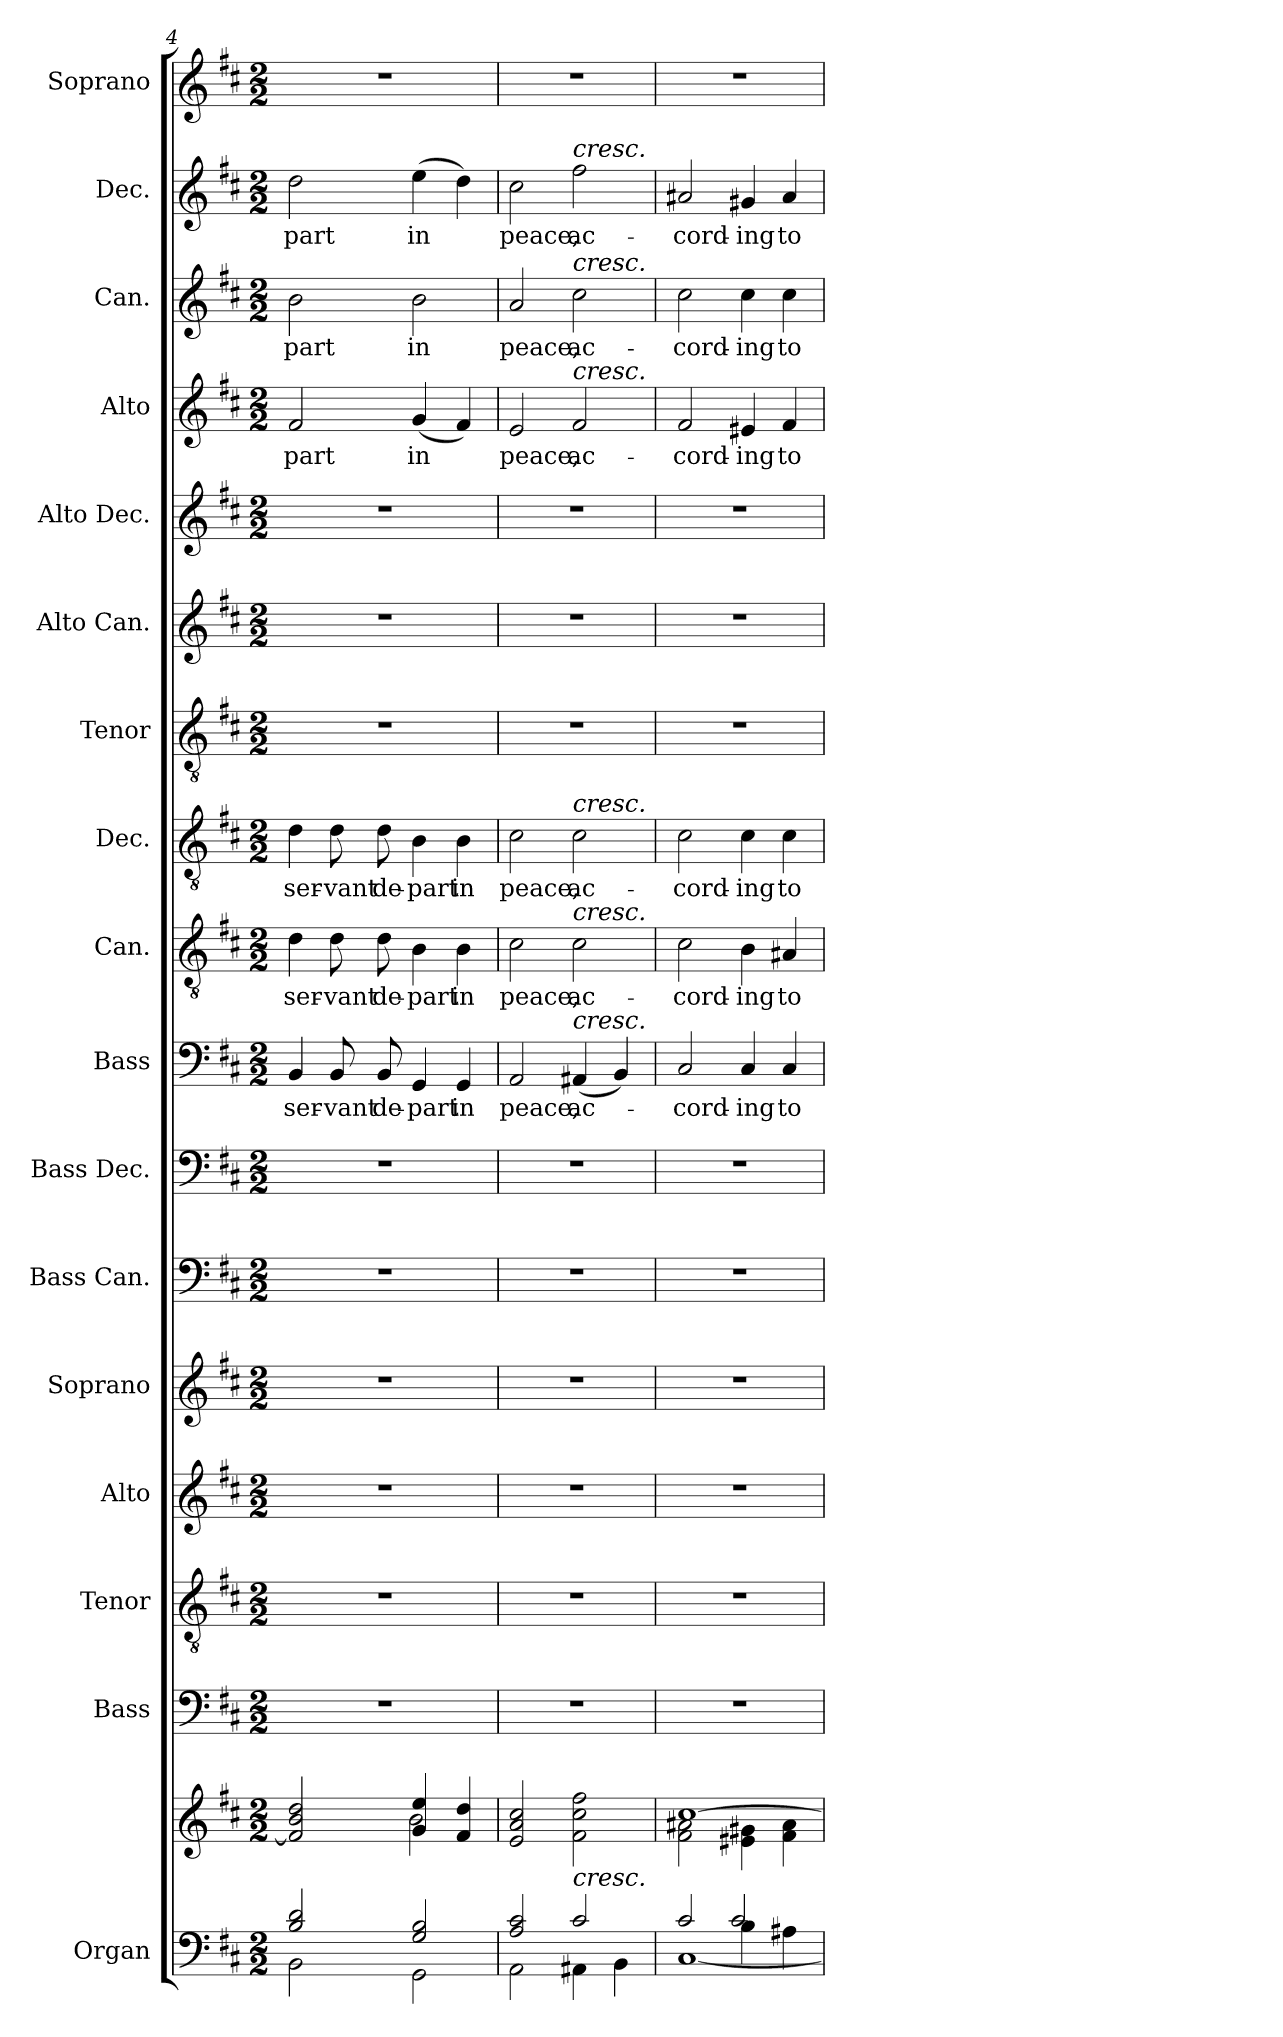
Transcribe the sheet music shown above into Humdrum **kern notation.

**kern	**kern	**kern	**kern	**kern	**kern	**kern	**kern	**kern	**text	**kern	**text	**kern	**text	**kern	**kern	**kern	**kern	**text	**kern	**text	**kern	**text	**kern
*part17	*part17	*part16	*part15	*part14	*part13	*part12	*part11	*part10	*part10	*part9	*part9	*part8	*part8	*part7	*part6	*part5	*part4	*part4	*part3	*part3	*part2	*part2	*part1
*staff18	*staff17	*staff16	*staff15	*staff14	*staff13	*staff12	*staff11	*staff10	*staff10	*staff9	*staff9	*staff8	*staff8	*staff7	*staff6	*staff5	*staff4	*staff4	*staff3	*staff3	*staff2	*staff2	*staff1
*I"Organ	*	*I"Bass	*I"Tenor	*I"Alto	*I"Soprano	*I"Bass Can.	*I"Bass Dec.	*I"Bass	*	*I"Can.	*	*I"Dec.	*	*I"Tenor	*I"Alto Can.	*I"Alto Dec.	*I"Alto	*	*I"Can.	*	*I"Dec.	*	*I"Soprano
*I'Org.	*	*I'B.	*I'T.	*I'A.	*I'S.	*I'B.   Can.	*I'Dec.	*I'B.	*	*	*	*I'Dec.	*	*I'T.	*I'A.   Can.	*I'Dec.	*I'A.	*	*	*	*I'Dec.	*	*I'S.
*clefF4	*clefG2	*clefF4	*clefGv2	*clefG2	*clefG2	*clefF4	*clefF4	*clefF4	*	*clefGv2	*	*clefGv2	*	*clefGv2	*clefG2	*clefG2	*clefG2	*	*clefG2	*	*clefG2	*	*clefG2
*	*	*	*ITrd7c12	*	*	*	*	*	*	*ITrd7c12	*	*ITrd7c12	*	*ITrd7c12	*	*	*	*	*	*	*	*	*
*k[f#c#]	*k[f#c#]	*k[f#c#]	*k[f#c#]	*k[f#c#]	*k[f#c#]	*k[f#c#]	*k[f#c#]	*k[f#c#]	*	*k[f#c#]	*	*k[f#c#]	*	*k[f#c#]	*k[f#c#]	*k[f#c#]	*k[f#c#]	*	*k[f#c#]	*	*k[f#c#]	*	*k[f#c#]
*D:	*D:	*D:	*D:	*D:	*D:	*D:	*D:	*D:	*	*D:	*	*D:	*	*D:	*D:	*D:	*D:	*	*D:	*	*D:	*	*D:
*M2/2	*M2/2	*M2/2	*M2/2	*M2/2	*M2/2	*M2/2	*M2/2	*M2/2	*	*M2/2	*	*M2/2	*	*M2/2	*M2/2	*M2/2	*M2/2	*	*M2/2	*	*M2/2	*	*M2/2
=4	=4	=4	=4	=4	=4	=4	=4	=4	=4	=4	=4	=4	=4	=4	=4	=4	=4	=4	=4	=4	=4	=4	=4
*^	*^	*	*	*	*	*	*	*	*	*	*	*	*	*	*	*	*	*	*	*	*	*	*
!	!	!	!	!	!	!	!	!	!	!	!LO:LY:b:color=#000000	!	!	!	!	!	!	!	!	!	!	!	!	!	!
!	!	!	!	!	!	!	!	!	!	!	!	!	!LO:LY:b:color=#000000	!	!	!	!	!	!	!	!	!	!	!	!
!	!	!	!	!	!	!	!	!	!	!	!	!	!	!	!LO:LY:b:color=#000000	!	!	!	!	!	!	!	!	!	!
!	!	!	!	!	!	!	!	!	!	!	!	!	!	!	!	!	!	!	!	!LO:LY:b:color=#000000	!	!	!	!	!
!	!	!	!	!	!	!	!	!	!	!	!	!	!	!	!	!	!	!	!	!	!	!LO:LY:b:color=#000000	!	!	!
!	!	!	!	!	!	!	!	!	!	!	!	!	!	!	!	!	!	!	!	!	!	!	!	!LO:LY:b:color=#000000	!
2Bi/ 2di	2BBi\	2f#i/] 2bi 2ddi	2ryy	1r	1r	1r	1r	1r	1r	4BBi/	ser-	4Di\	ser-	4Di\	ser-	1r	1r	1r	2f#i/	-part	2bi\	-part	2ddi\	-part	1r
!	!	!	!	!	!	!	!	!	!	!	!LO:LY:b:color=#000000	!	!	!	!	!	!	!	!	!	!	!	!	!	!
!	!	!	!	!	!	!	!	!	!	!	!	!	!LO:LY:b:color=#000000	!	!	!	!	!	!	!	!	!	!	!	!
!	!	!	!	!	!	!	!	!	!	!	!	!	!	!	!LO:LY:b:color=#000000	!	!	!	!	!	!	!	!	!	!
.	.	.	.	.	.	.	.	.	.	8BBi/	-vant	8Di\	-vant	8Di\	-vant	.	.	.	.	.	.	.	.	.	.
!	!	!	!	!	!	!	!	!	!	!	!LO:LY:b:color=#000000	!	!	!	!	!	!	!	!	!	!	!	!	!	!
!	!	!	!	!	!	!	!	!	!	!	!	!	!LO:LY:b:color=#000000	!	!	!	!	!	!	!	!	!	!	!	!
!	!	!	!	!	!	!	!	!	!	!	!	!	!	!	!LO:LY:b:color=#000000	!	!	!	!	!	!	!	!	!	!
.	.	.	.	.	.	.	.	.	.	8BBi/	de-	8Di\	de-	8Di\	de-	.	.	.	.	.	.	.	.	.	.
!	!	!	!	!	!	!	!	!	!	!	!LO:LY:b:color=#000000	!	!	!	!	!	!	!	!	!	!	!	!	!	!
!	!	!	!	!	!	!	!	!	!	!	!	!	!LO:LY:b:color=#000000	!	!	!	!	!	!	!	!	!	!	!	!
!	!	!	!	!	!	!	!	!	!	!	!	!	!	!	!LO:LY:b:color=#000000	!	!	!	!	!	!	!	!	!	!
!	!	!	!	!	!	!	!	!	!	!	!	!	!	!	!	!	!	!	!	!LO:LY:b:color=#000000	!	!	!	!	!
!	!	!	!	!	!	!	!	!	!	!	!	!	!	!	!	!	!	!	!	!	!	!LO:LY:b:color=#000000	!	!	!
!	!	!	!	!	!	!	!	!	!	!	!	!	!	!	!	!	!	!	!	!	!	!	!	!LO:LY:b:color=#000000	!
2Gi/ 2Bi	2GGi\	4gi/ 4eei	2bi\	.	.	.	.	.	.	4GGi/	-part	4BBi\	-part	4BBi\	-part	.	.	.	(4gi/	in	2bi\	in	(4eei\	in	.
!	!	!	!	!	!	!	!	!	!	!	!LO:LY:b:color=#000000	!	!	!	!	!	!	!	!	!	!	!	!	!	!
!	!	!	!	!	!	!	!	!	!	!	!	!	!LO:LY:b:color=#000000	!	!	!	!	!	!	!	!	!	!	!	!
!	!	!	!	!	!	!	!	!	!	!	!	!	!	!	!LO:LY:b:color=#000000	!	!	!	!	!	!	!	!	!	!
.	.	4f#i/ 4ddi	.	.	.	.	.	.	.	4GGi/	in	4BBi\	in	4BBi\	in	.	.	.	4f#i/)	.	.	.	4ddi\)	.	.
*	*	*v	*v	*	*	*	*	*	*	*	*	*	*	*	*	*	*	*	*	*	*	*	*	*	*
!!LO:LB:g=z
=5	=5	=5	=5	=5	=5	=5	=5	=5	=5	=5	=5	=5	=5	=5	=5	=5	=5	=5	=5	=5	=5	=5	=5	=5
!	!	!	!	!	!	!	!	!	!	!LO:LY:b:color=#000000	!	!	!	!	!	!	!	!	!	!	!	!	!	!
!	!	!	!	!	!	!	!	!	!	!	!	!LO:LY:b:color=#000000	!	!	!	!	!	!	!	!	!	!	!	!
!	!	!	!	!	!	!	!	!	!	!	!	!	!	!LO:LY:b:color=#000000	!	!	!	!	!	!	!	!	!	!
!	!	!	!	!	!	!	!	!	!	!	!	!	!	!	!	!	!	!	!LO:LY:b:color=#000000	!	!	!	!	!
!	!	!	!	!	!	!	!	!	!	!	!	!	!	!	!	!	!	!	!	!	!LO:LY:b:color=#000000	!	!	!
!	!	!	!	!	!	!	!	!	!	!	!	!	!	!	!	!	!	!	!	!	!	!	!LO:LY:b:color=#000000	!
2Ai/ 2c#i	2AAi\	2ei/ 2ai 2cc#i	1r	1r	1r	1r	1r	1r	2AAi/	peace,	2C#i\	peace,	2C#i\	peace,	1r	1r	1r	2ei/	peace,	2ai/	peace,	2cc#i\	peace,	1r
!	!	!	!	!	!	!	!	!	!	!LO:LY:b:color=#000000	!	!	!	!	!	!	!	!	!	!	!	!	!	!
!	!	!	!	!	!	!	!	!	!	!	!	!LO:LY:b:color=#000000	!	!	!	!	!	!	!	!	!	!	!	!
!	!	!	!	!	!	!	!	!	!	!	!	!	!	!LO:LY:b:color=#000000	!	!	!	!	!	!	!	!	!	!
!	!	!	!	!	!	!	!	!	!	!	!	!	!	!	!	!	!	!	!LO:LY:b:color=#000000	!	!	!	!	!
!	!	!	!	!	!	!	!	!	!	!	!	!	!	!	!	!	!	!	!	!	!LO:LY:b:color=#000000	!	!	!
!	!	!	!	!	!	!	!	!	!	!	!	!	!	!	!	!	!	!	!	!	!	!LO:TX:a:i:t=cresc.	!	!
!	!	!	!	!	!	!	!	!	!	!	!	!	!	!	!	!	!	!	!	!LO:TX:a:i:t=cresc.	!	!	!	!
!	!	!	!	!	!	!	!	!	!	!	!	!	!	!	!	!	!	!LO:TX:a:i:t=cresc.	!	!	!	!	!	!
!	!	!	!	!	!	!	!	!	!	!	!	!	!LO:TX:a:i:t=cresc.	!	!	!	!	!	!	!	!	!	!	!
!	!	!	!	!	!	!	!	!	!	!	!LO:TX:a:i:t=cresc.	!	!	!	!	!	!	!	!	!	!	!	!	!
!	!	!	!	!	!	!	!	!	!LO:TX:a:i:t=cresc.	!	!	!	!	!	!	!	!	!	!	!	!	!	!	!
!LO:TX:a:i:t=cresc.	!	!	!	!	!	!	!	!	!	!	!	!	!	!	!	!	!	!	!	!	!	!	!	!
!	!	!	!	!	!	!	!	!	!	!	!	!	!	!	!	!	!	!	!	!	!	!	!LO:LY:b:color=#000000	!
2c#i/	4AA#Xi\	2f#i\ 2cc#i 2ff#i	.	.	.	.	.	.	(4AA#Xi/	ac-	2C#i\	ac-	2C#i\	ac-	.	.	.	2f#i/	ac-	2cc#i\	ac-	2ff#i\	ac-	.
.	4BBi\	.	.	.	.	.	.	.	4BBi/)	.	.	.	.	.	.	.	.	.	.	.	.	.	.	.
=6	=6	=6	=6	=6	=6	=6	=6	=6	=6	=6	=6	=6	=6	=6	=6	=6	=6	=6	=6	=6	=6	=6	=6	=6
*	*^	*^	*	*	*	*	*	*	*	*	*	*	*	*	*	*	*	*	*	*	*	*	*	*
!	!	!	!	!	!	!	!	!	!	!	!	!LO:LY:b:color=#000000	!	!	!	!	!	!	!	!	!	!	!	!	!	!
!	!	!	!	!	!	!	!	!	!	!	!	!	!	!LO:LY:b:color=#000000	!	!	!	!	!	!	!	!	!	!	!	!
!	!	!	!	!	!	!	!	!	!	!	!	!	!	!	!	!LO:LY:b:color=#000000	!	!	!	!	!	!	!	!	!	!
!	!	!	!	!	!	!	!	!	!	!	!	!	!	!	!	!	!	!	!	!	!LO:LY:b:color=#000000	!	!	!	!	!
!	!	!	!	!	!	!	!	!	!	!	!	!	!	!	!	!	!	!	!	!	!	!	!LO:LY:b:color=#000000	!	!	!
!	!	!	!	!	!	!	!	!	!	!	!	!	!	!	!	!	!	!	!	!	!	!	!	!	!LO:LY:b:color=#000000	!
2c#i/	[1C#i	2ryy	[1cc#i	2f#i\ 2a#Xi	1r	1r	1r	1r	1r	1r	2C#i/	-cord-	2C#i\	-cord-	2C#i\	-cord-	1r	1r	1r	2f#i/	-cord-	2cc#i\	-cord-	2a#Xi/	-cord-	1r
!	!	!	!	!	!	!	!	!	!	!	!	!LO:LY:b:color=#000000	!	!	!	!	!	!	!	!	!	!	!	!	!	!
!	!	!	!	!	!	!	!	!	!	!	!	!	!	!LO:LY:b:color=#000000	!	!	!	!	!	!	!	!	!	!	!	!
!	!	!	!	!	!	!	!	!	!	!	!	!	!	!	!	!LO:LY:b:color=#000000	!	!	!	!	!	!	!	!	!	!
!	!	!	!	!	!	!	!	!	!	!	!	!	!	!	!	!	!	!	!	!	!LO:LY:b:color=#000000	!	!	!	!	!
!	!	!	!	!	!	!	!	!	!	!	!	!	!	!	!	!	!	!	!	!	!	!	!LO:LY:b:color=#000000	!	!	!
!	!	!	!	!	!	!	!	!	!	!	!	!	!	!	!	!	!	!	!	!	!	!	!	!	!LO:LY:b:color=#000000	!
4Bi\	.	2c#i/	.	4e#Xi\ 4g#Xi	.	.	.	.	.	.	4C#i/	-ing	4BBi\	-ing	4C#i\	-ing	.	.	.	4e#Xi/	-ing	4cc#i\	-ing	4g#Xi/	-ing	.
!	!	!	!	!	!	!	!	!	!	!	!	!LO:LY:b:color=#000000	!	!	!	!	!	!	!	!	!	!	!	!	!	!
!	!	!	!	!	!	!	!	!	!	!	!	!	!	!LO:LY:b:color=#000000	!	!	!	!	!	!	!	!	!	!	!	!
!	!	!	!	!	!	!	!	!	!	!	!	!	!	!	!	!LO:LY:b:color=#000000	!	!	!	!	!	!	!	!	!	!
!	!	!	!	!	!	!	!	!	!	!	!	!	!	!	!	!	!	!	!	!	!LO:LY:b:color=#000000	!	!	!	!	!
!	!	!	!	!	!	!	!	!	!	!	!	!	!	!	!	!	!	!	!	!	!	!	!LO:LY:b:color=#000000	!	!	!
!	!	!	!	!	!	!	!	!	!	!	!	!	!	!	!	!	!	!	!	!	!	!	!	!	!LO:LY:b:color=#000000	!
4A#Xi\	.	.	.	4f#i\ 4a#i	.	.	.	.	.	.	4C#i/	to	4AA#Xi/	to	4C#i\	to	.	.	.	4f#i/	to	4cc#i\	to	4a#i/	to	.
*v	*v	*v	*	*	*	*	*	*	*	*	*	*	*	*	*	*	*	*	*	*	*	*	*	*	*	*
*	*v	*v	*	*	*	*	*	*	*	*	*	*	*	*	*	*	*	*	*	*	*	*	*	*
=	=	=	=	=	=	=	=	=	=	=	=	=	=	=	=	=	=	=	=	=	=	=	=
*-	*-	*-	*-	*-	*-	*-	*-	*-	*-	*-	*-	*-	*-	*-	*-	*-	*-	*-	*-	*-	*-	*-	*-
